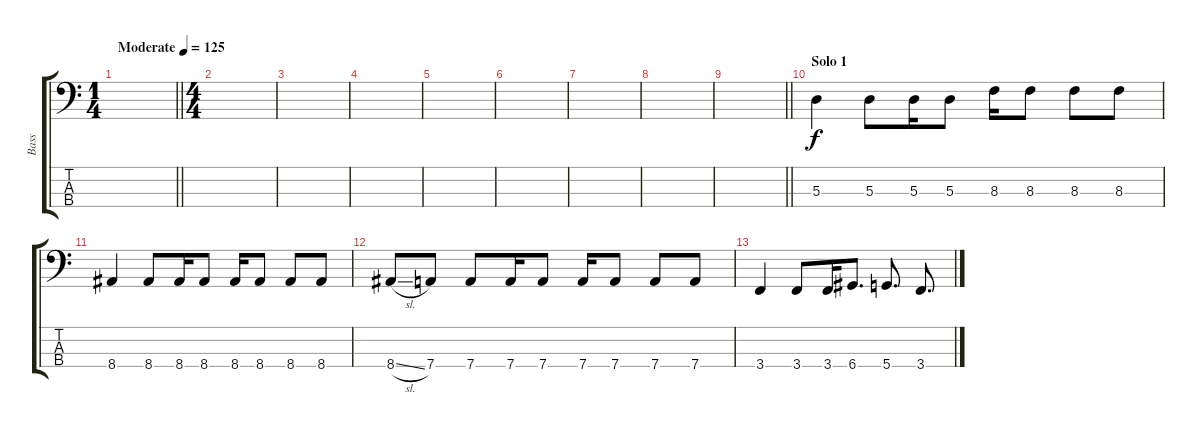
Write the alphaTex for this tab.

\track ("Bass" "Bass") {instrument electricbassfinger}
\staff {score tabs}
\tuning (G2 D2 A1 D1) {hide}
\ts (1 4)
\tempo (125 "Moderate")
\clef f4
\barLineRight lightlight
\ks c
|
\ts (4 4)
|
|
|
|
|
|
|
\barLineRight lightlight
|
\section ("" "Solo 1")
5.3.4 5.3.8 5.3.16 5.3.8 8.3.16 8.3.8 8.3.8 8.3.8 |
8.4.4 8.4.8 8.4.16 8.4.8 8.4.16 8.4.8 8.4.8 8.4.8 |
8.4{sl}.8 7.4.8 7.4.8 7.4.16 7.4.8 7.4.16 7.4.8 7.4.8 7.4.8 |
3.4.4 3.4.8 3.4.16 6.4.8{d} 5.4.8{d} 3.4.8{d}
